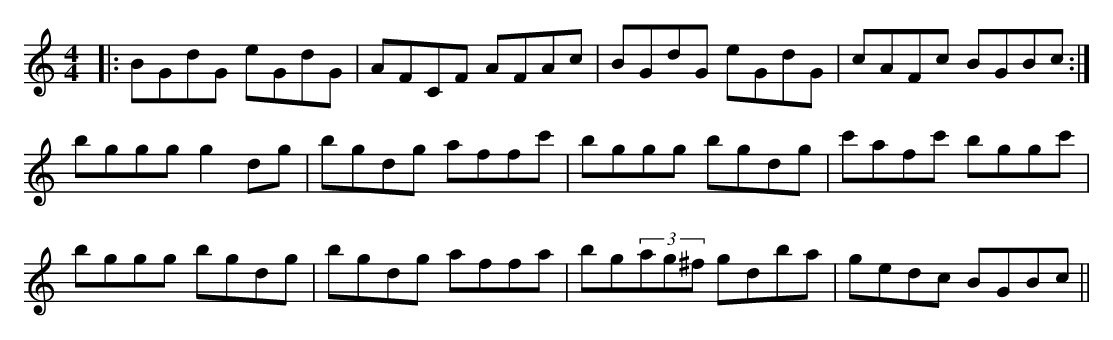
X:1
M:4/4
K:Gmix
|:BGdG eGdG|AFCF AFAc|BGdG eGdG|cAFc BGBc:|
bggg g2dg|bgdg affc'|bggg bgdg|c'afc' bggc'|
bggg bgdg|bgdg affa|bg(3ag^f gdba|gedc BGBc||
